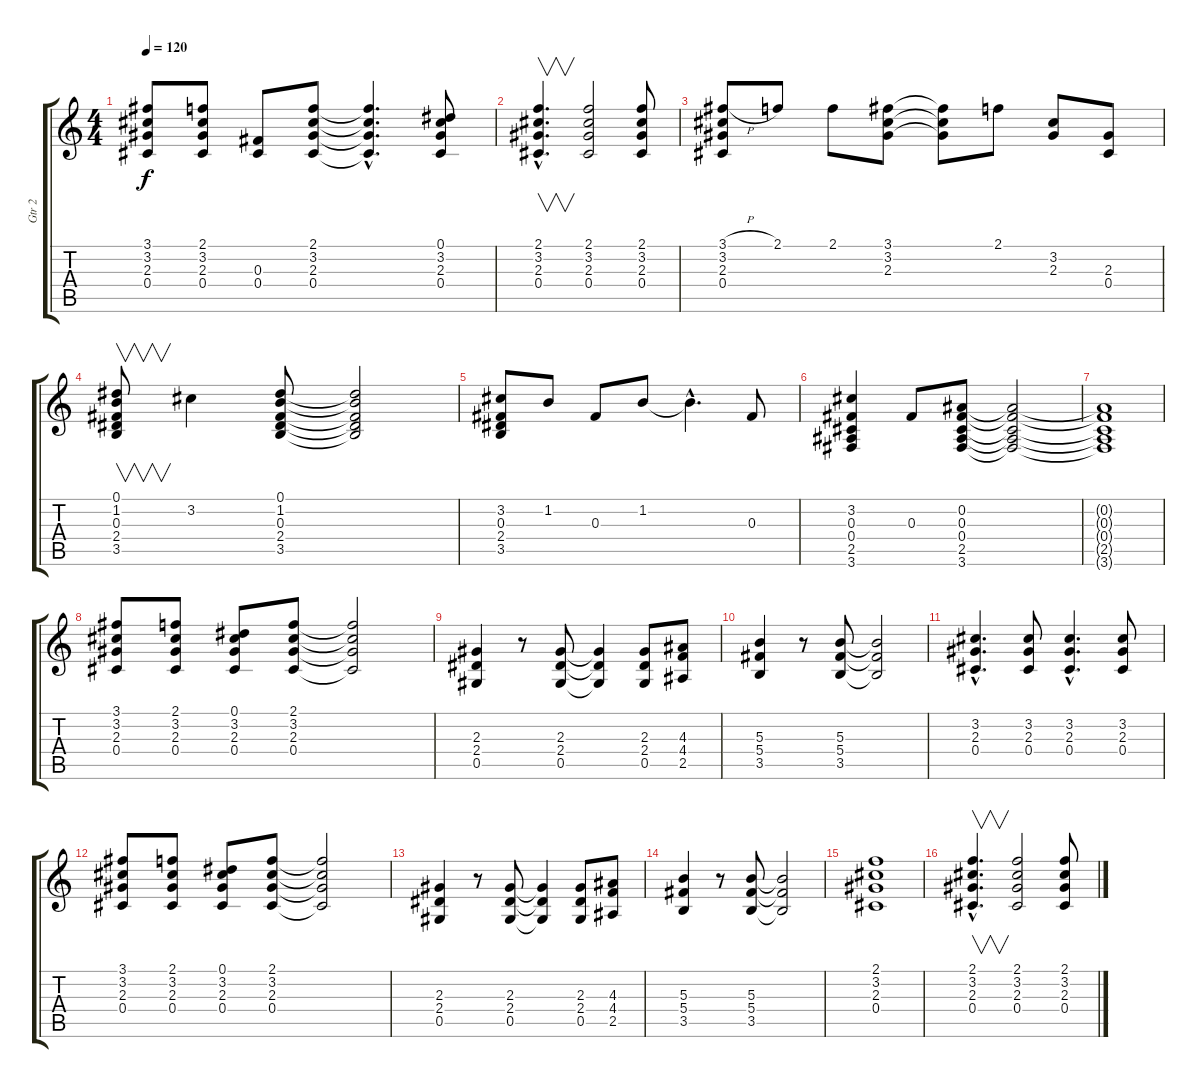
\track ("Gtr 2" "Gtr 2") {instrument acousticguitarsteel}
\staff {score tabs}
\tuning (Eb4 Bb3 Gb3 Db3 Ab2 Eb2) {hide}
\ts (4 4)
\tempo 120
\clef g2
\ks c
(3.1 3.2 2.3 0.4).8{dy f} (2.1 3.2 2.3 0.4).8 (0.3 0.4).8 (2.1 3.2 2.3 0.4).8 (2.1{hac t} 3.2{hac t} 2.3{hac t} 0.4{hac t}).4{d} (0.1 3.2 2.3 0.4).8 |
(2.1{hac} 3.2{hac} 2.3{hac} 0.4{hac}).4{v d} (2.1 3.2 2.3 0.4).2 (2.1 3.2 2.3 0.4).8 |
(3.1{h} 3.2 2.3 0.4).8 2.1.8 2.1.8 (3.1 3.2 2.3).8 (3.1{t} 3.2{t} 2.3{t}).8 2.1.8 (3.2 2.3).8 (2.3 0.4).8 |
(0.1 1.2 0.3 2.4 3.5).8{v} 3.2.4 (0.1 1.2 0.3 2.4 3.5).8 (0.1{t} 1.2{t} 0.3{t} 2.4{t} 3.5{t}).2 |
(3.2 0.3 2.4 3.5).8 1.2.8 0.3.8 1.2.8 1.2{hac t}.4{d} 0.3.8 |
(3.2 0.3 0.4 2.5 3.6).4 0.3.8 (0.2 0.3 0.4 2.5 3.6).8 (0.2{t} 0.3{t} 0.4{t} 2.5{t} 3.6{t}).2 |
(0.2{t} 0.3{t} 0.4{t} 2.5{t} 3.6{t}).1 |
(3.1 3.2 2.3 0.4).8 (2.1 3.2 2.3 0.4).8 (0.1 3.2 2.3 0.4).8 (2.1 3.2 2.3 0.4).8 (2.1{t} 3.2{t} 2.3{t} 0.4{t}).2 |
(2.3 2.4 0.5).4 r.8 (2.3 2.4 0.5).8 (2.3{t} 2.4{t} 0.5{t}).4 (2.3 2.4 0.5).8 (4.3 4.4 2.5).8 |
(5.3 5.4 3.5).4 r.8 (5.3 5.4 3.5).8 (5.3{t} 5.4{t} 3.5{t}).2 |
(3.2{hac} 2.3{hac} 0.4{hac}).4{d} (3.2 2.3 0.4).8 (3.2{hac} 2.3{hac} 0.4{hac}).4{d} (3.2 2.3 0.4).8 |
(3.1 3.2 2.3 0.4).8 (2.1 3.2 2.3 0.4).8 (0.1 3.2 2.3 0.4).8 (2.1 3.2 2.3 0.4).8 (2.1{t} 3.2{t} 2.3{t} 0.4{t}).2 |
(2.3 2.4 0.5).4 r.8 (2.3 2.4 0.5).8 (2.3{t} 2.4{t} 0.5{t}).4 (2.3 2.4 0.5).8 (4.3 4.4 2.5).8 |
(5.3 5.4 3.5).4 r.8 (5.3 5.4 3.5).8 (5.3{t} 5.4{t} 3.5{t}).2 |
(2.1 3.2 2.3 0.4).1 |
(2.1{hac} 3.2{hac} 2.3{hac} 0.4{hac}).4{v d} (2.1 3.2 2.3 0.4).2 (2.1 3.2 2.3 0.4).8
